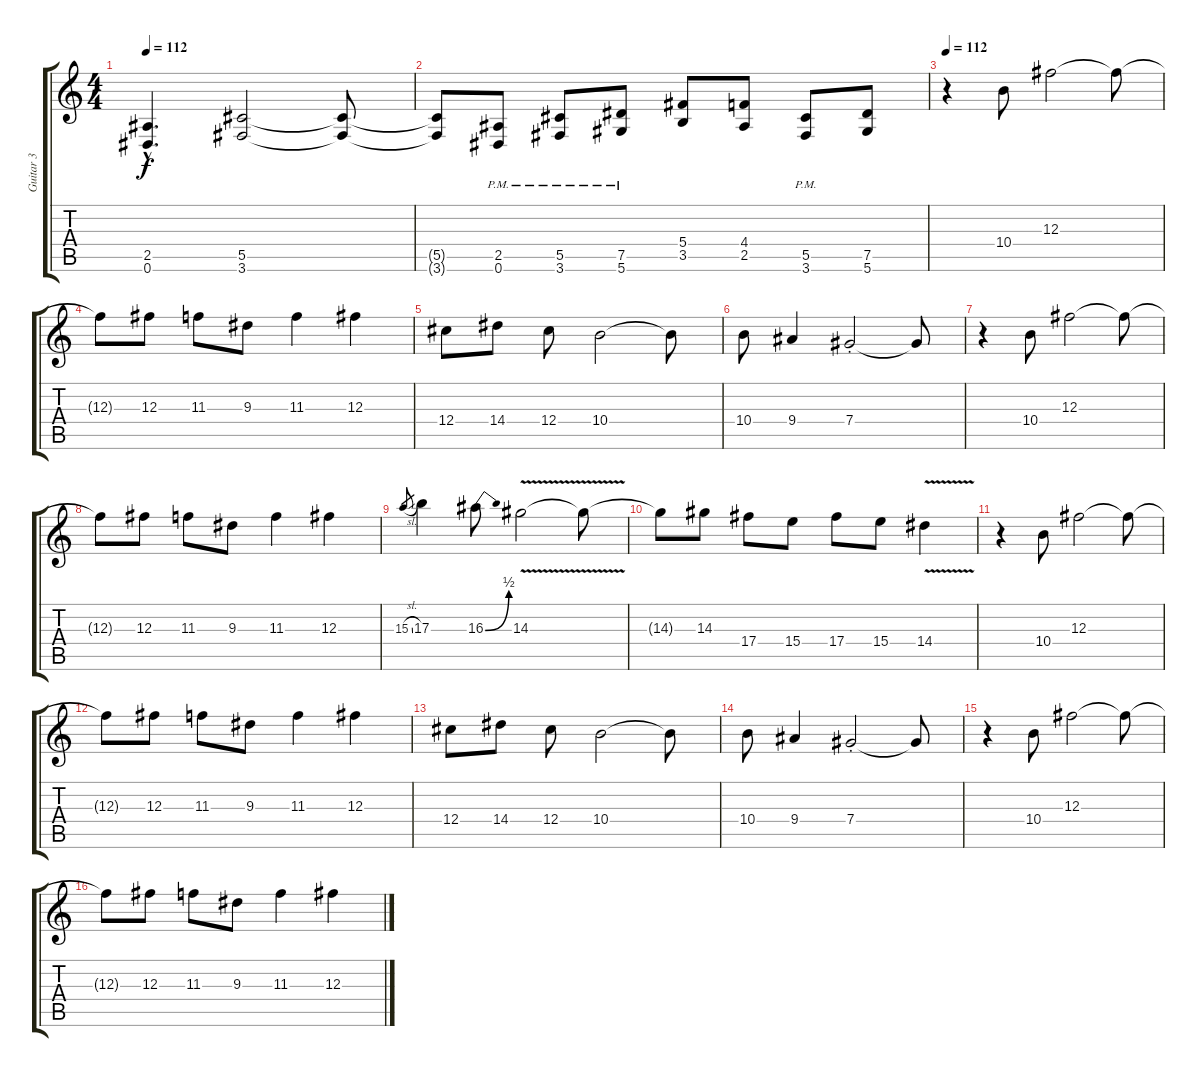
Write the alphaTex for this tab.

\track ("Guitar 3" "Guitar 3") {instrument overdrivenguitar}
\staff {score tabs}
\tuning (Eb4 Bb3 Gb3 Db3 Ab2 Eb2) {hide}
\ts (4 4)
\tempo 112
\clef g2
\ks c
(2.5{hac t} 0.6{hac t}).4{d dy f} (5.5 3.6).2 (5.5{t} 3.6{t}).8 |
(5.5{t} 3.6{t}).8 (2.5{pm} 0.6{pm}).8 (5.5{pm} 3.6{pm}).8 (7.5{pm} 5.6{pm}).8 (5.4 3.5).8 (4.4 2.5).8 (5.5{pm} 3.6{pm}).8 (7.5 5.6).8 |
\tempo 112
r.4{volume 16} 10.4.8 12.3.2 12.3{t}.8 |
12.3{t}.8 12.3.8 11.3.8 9.3.8 11.3.4 12.3.4 |
12.4.8 14.4.8 12.4.8 10.4.2 10.4{t}.8 |
10.4.8 9.4.4 7.4{st}.2 7.4{t}.8 |
r.4 10.4.8 12.3.2 12.3{t}.8 |
12.3{t}.8 12.3.8 11.3.8 9.3.8 11.3.4 12.3.4 |
15.3{sl}.8{gr} 17.3.4 16.3{be (bend 0 0 60 2)}.8 14.3{v}.2 14.3{t}.8 |
14.3{t}.8 14.3.8 17.4.8 15.4.8 17.4.8 15.4.8 14.4{v}.4 |
r.4 10.4.8 12.3.2 12.3{t}.8 |
12.3{t}.8 12.3.8 11.3.8 9.3.8 11.3.4 12.3.4 |
12.4.8 14.4.8 12.4.8 10.4.2 10.4{t}.8 |
10.4.8 9.4.4 7.4{st}.2 7.4{t}.8 |
r.4 10.4.8 12.3.2 12.3{t}.8 |
12.3{t}.8 12.3.8 11.3.8 9.3.8 11.3.4 12.3.4
